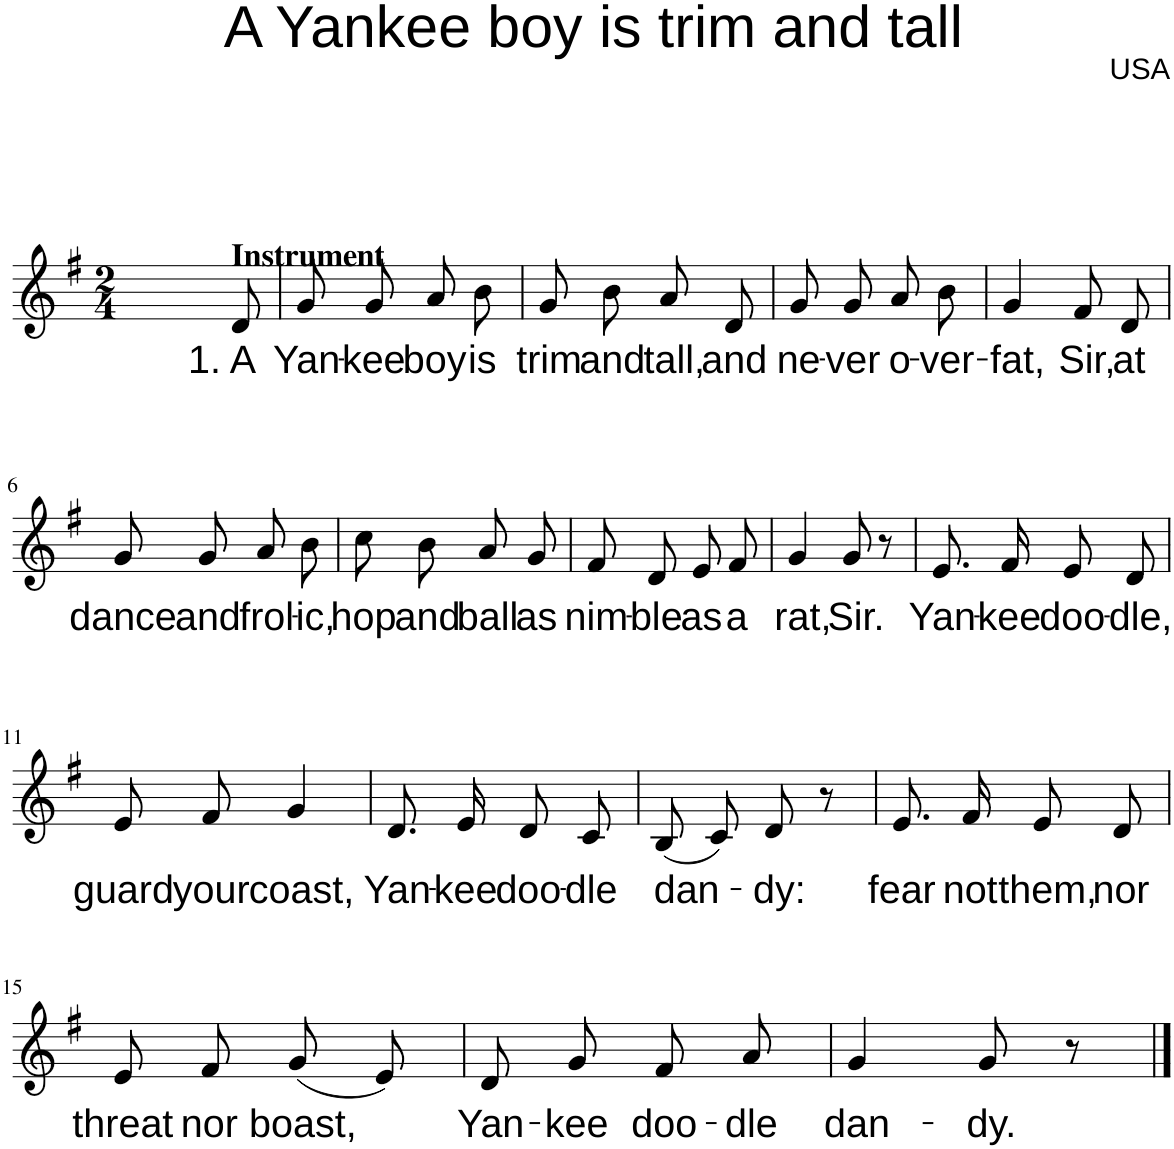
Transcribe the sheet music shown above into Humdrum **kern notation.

**kern	**text
*part1	*part1
*staff1	*staff1
*I"P1	*
*clefG2	*
*k[f#]	*
*G:	*
*M2/4	*
=1	=1
4.ryy	.
!LO:TX:a:B:t=Instrument	!
!	!LO:LY:b
8d/	1. A
=2	=2
!	!LO:LY:b
8g/L	Yan-
!	!LO:LY:b
8g/J	-kee
!	!LO:LY:b
8a/L	boy
!	!LO:LY:b
8b/J	is
=3	=3
!	!LO:LY:b
8g/L	trim
!	!LO:LY:b
8b/J	and
!	!LO:LY:b
8a/L	tall,
!	!LO:LY:b
8d/J	and
=4	=4
!	!LO:LY:b
8g/L	ne-
!	!LO:LY:b
8g/J	-ver
!	!LO:LY:b
8a/L	o-
!	!LO:LY:b
8b/J	-ver-
=5	=5
!	!LO:LY:b
4g/	-fat,
!	!LO:LY:b
8f#/L	Sir,
!	!LO:LY:b
8d/J	at
!!LO:LB:g=z
=6	=6
!	!LO:LY:b
8g/L	dance
!	!LO:LY:b
8g/J	and
!	!LO:LY:b
8a/L	frol-
!	!LO:LY:b
8b/J	-ic,
=7	=7
!	!LO:LY:b
8cc\L	hop
!	!LO:LY:b
8b\J	and
!	!LO:LY:b
8a/L	ball
!	!LO:LY:b
8g/J	as
=8	=8
!	!LO:LY:b
8f#/L	nim-
!	!LO:LY:b
8d/J	-ble
!	!LO:LY:b
8e/L	as
!	!LO:LY:b
8f#/J	a
=9	=9
!	!LO:LY:b
4g/	rat,
!	!LO:LY:b
8g/	Sir.
8r	.
=10	=10
!	!LO:LY:b
8.e/L	Yan-
!	!LO:LY:b
16f#/Jk	-kee
!	!LO:LY:b
8e/L	doo-
!	!LO:LY:b
8d/J	-dle,
!!LO:LB:g=z
=11	=11
!	!LO:LY:b
8e/L	guard
!	!LO:LY:b
8f#/J	your
!	!LO:LY:b
4g/	coast,
=12	=12
!	!LO:LY:b
8.d/L	Yan-
!	!LO:LY:b
16e/Jk	-kee
!	!LO:LY:b
8d/L	doo-
!	!LO:LY:b
8c/J	-dle
=13	=13
!	!LO:LY:b
(8B/L	dan-
8c/J)	.
!	!LO:LY:b
8d/	-dy:
8r	.
=14	=14
!	!LO:LY:b
8.e/L	fear
!	!LO:LY:b
16f#/Jk	not
!	!LO:LY:b
8e/L	them,
!	!LO:LY:b
8d/J	nor
!!LO:LB:g=z
=15	=15
!	!LO:LY:b
8e/L	threat
!	!LO:LY:b
8f#/J	nor
!	!LO:LY:b
(8g/L	boast,
8e/J)	.
=16	=16
!	!LO:LY:b
8d/L	Yan-
!	!LO:LY:b
8g/J	-kee
!	!LO:LY:b
8f#/L	doo-
!	!LO:LY:b
8a/J	-dle
=17	=17
!	!LO:LY:b
4g/	dan-
!	!LO:LY:b
8g/	-dy.
8r	.
==	==
*-	*-
